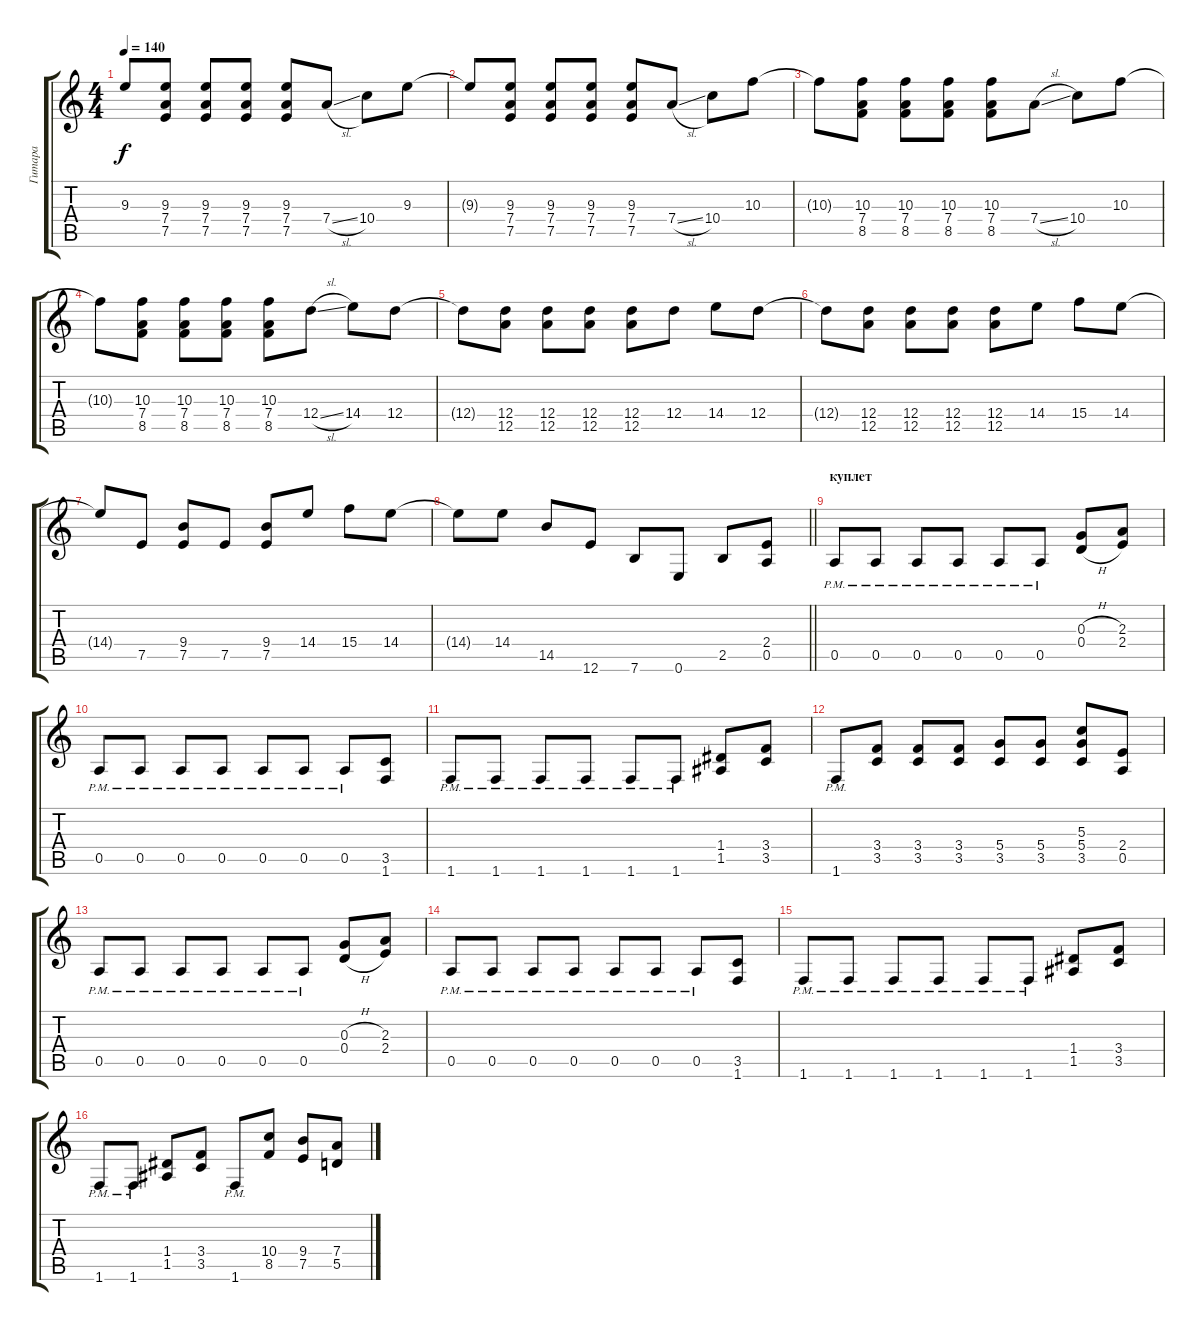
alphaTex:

\track ("Гитара" "Гитара") {instrument distortionguitar}
\staff {score tabs}
\tuning (E4 B3 G3 D3 A2 E2) {hide}
\ts (4 4)
\tempo 140
\clef g2
\ks c
9.3{t}.8{dy f} (9.3 7.4 7.5).8 (9.3 7.4 7.5).8 (9.3 7.4 7.5).8 (9.3 7.4 7.5).8 7.4{sl}.8 10.4.8 9.3.8 |
9.3{t}.8 (9.3 7.4 7.5).8 (9.3 7.4 7.5).8 (9.3 7.4 7.5).8 (9.3 7.4 7.5).8 7.4{sl}.8 10.4.8 10.3.8 |
10.3{t}.8 (10.3 7.4 8.5).8 (10.3 7.4 8.5).8 (10.3 7.4 8.5).8 (10.3 7.4 8.5).8 7.4{sl}.8 10.4.8 10.3.8 |
10.3{t}.8 (10.3 7.4 8.5).8 (10.3 7.4 8.5).8 (10.3 7.4 8.5).8 (10.3 7.4 8.5).8 12.4{sl}.8 14.4.8 12.4.8 |
12.4{t}.8 (12.4 12.5).8 (12.4 12.5).8 (12.4 12.5).8 (12.4 12.5).8 12.4.8 14.4.8 12.4.8 |
12.4{t}.8 (12.4 12.5).8 (12.4 12.5).8 (12.4 12.5).8 (12.4 12.5).8 14.4.8 15.4.8 14.4.8 |
14.4{t}.8 7.5.8 (9.4 7.5).8 7.5.8 (9.4 7.5).8 14.4.8 15.4.8 14.4.8 |
\barLineRight lightlight
14.4{t}.8 14.4.8 14.5.8 12.6.8 7.6.8 0.6.8 2.5.8 (2.4 0.5).8 |
\section ("" "куплет")
0.5{pm}.8 0.5{pm}.8 0.5{pm}.8 0.5{pm}.8 0.5{pm}.8 0.5{pm}.8 (0.3{h} 0.4{h}).8 (2.3 2.4).8 |
0.5{pm}.8 0.5{pm}.8 0.5{pm}.8 0.5{pm}.8 0.5{pm}.8 0.5{pm}.8 0.5{pm}.8 (3.5 1.6).8 |
1.6{pm}.8 1.6{pm}.8 1.6{pm}.8 1.6{pm}.8 1.6{pm}.8 1.6{pm}.8 (1.4 1.5).8 (3.4 3.5).8 |
1.6{pm}.8 (3.4 3.5).8 (3.4 3.5).8 (3.4 3.5).8 (5.4 3.5).8 (5.4 3.5).8 (5.3 5.4 3.5).8 (2.4 0.5).8 |
0.5{pm}.8 0.5{pm}.8 0.5{pm}.8 0.5{pm}.8 0.5{pm}.8 0.5{pm}.8 (0.3{h} 0.4{h}).8 (2.3 2.4).8 |
0.5{pm}.8 0.5{pm}.8 0.5{pm}.8 0.5{pm}.8 0.5{pm}.8 0.5{pm}.8 0.5{pm}.8 (3.5 1.6).8 |
1.6{pm}.8 1.6{pm}.8 1.6{pm}.8 1.6{pm}.8 1.6{pm}.8 1.6{pm}.8 (1.4 1.5).8 (3.4 3.5).8 |
1.6{pm}.8 1.6{pm}.8 (1.4 1.5).8 (3.4 3.5).8 1.6{pm}.8 (10.4 8.5).8 (9.4 7.5).8 (7.4 5.5).8
